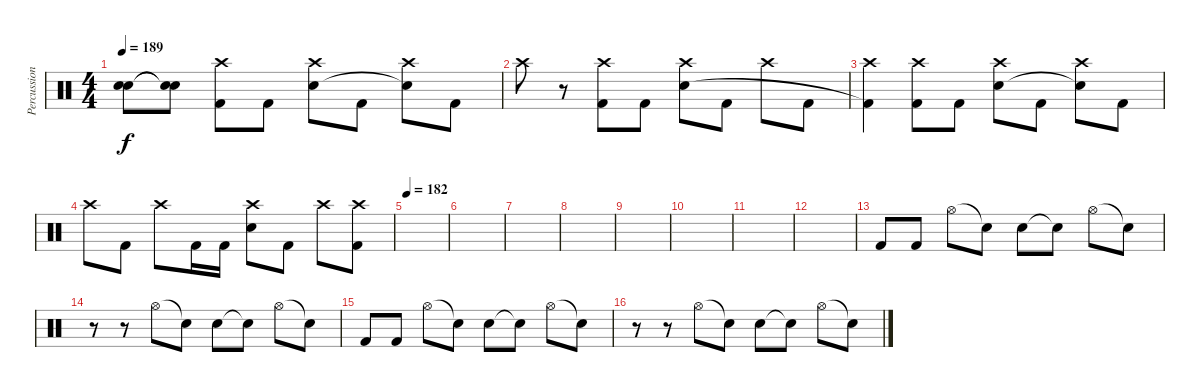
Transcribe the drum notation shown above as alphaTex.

\track ("Percussion" "Percussion") {instrument percussion}
\staff {score}
\articulation defaults
\ts (4 4)
\tempo 189
\clef neutral
\ks c
("Snare (hit)"{t} "Snare (hit)"{t}).8{dy f} ("Snare (hit)"{t} "Snare (hit)"{t}).8 ("Crash high (hit)" "Kick (hit) 2").8 "Kick (hit) 2".8 ("Crash high (hit)" "Electric Snare (hit)").8 "Kick (hit) 2".8 ("Crash high (hit)" "Snare (hit)"{t}).8 "Kick (hit) 2".8 |
"Crash high (hit)".8 r.8 ("Crash high (hit)" "Kick (hit) 2").8 "Kick (hit) 2".8 ("Crash high (hit)" "Electric Snare (hit)").8 "Kick (hit) 2".8 "Crash high (hit)".8 "Kick (hit) 2".8 |
("Crash high (hit)" "Kick (hit) 2"{t}).4 ("Crash high (hit)" "Kick (hit) 2").8 "Kick (hit) 2".8 ("Crash high (hit)" "Electric Snare (hit)").8 "Kick (hit) 2".8 ("Crash high (hit)" "Snare (hit)"{t}).8 "Kick (hit) 2".8 |
"Crash high (hit)".8 "Kick (hit) 2".8 "Crash high (hit)".8 "Kick (hit) 2".16 "Kick (hit) 2".16 ("Crash high (hit)" "Electric Snare (hit)").8 "Kick (hit) 2".8 "Crash high (hit)".8 ("Crash high (hit)" "Kick (hit) 2").8 |
\tempo 182
|
|
|
|
|
|
|
|
"Kick (hit) 2".8 "Kick (hit) 2".8 "Hi-Hat (open)".8 "Snare (hit)"{t}.8 "Electric Snare (hit)".8 "Snare (hit)"{t}.8 "Hi-Hat (open)".8 "Snare (hit)"{t}.8 |
r.8 r.8 "Hi-Hat (open)".8 "Snare (hit)"{t}.8 "Electric Snare (hit)".8 "Snare (hit)"{t}.8 "Hi-Hat (open)".8 "Snare (hit)"{t}.8 |
"Kick (hit) 2".8 "Kick (hit) 2".8 "Hi-Hat (open)".8 "Snare (hit)"{t}.8 "Electric Snare (hit)".8 "Snare (hit)"{t}.8 "Hi-Hat (open)".8 "Snare (hit)"{t}.8 |
r.8 r.8 "Hi-Hat (open)".8 "Snare (hit)"{t}.8 "Electric Snare (hit)".8 "Snare (hit)"{t}.8 "Hi-Hat (open)".8 "Snare (hit)"{t}.8
